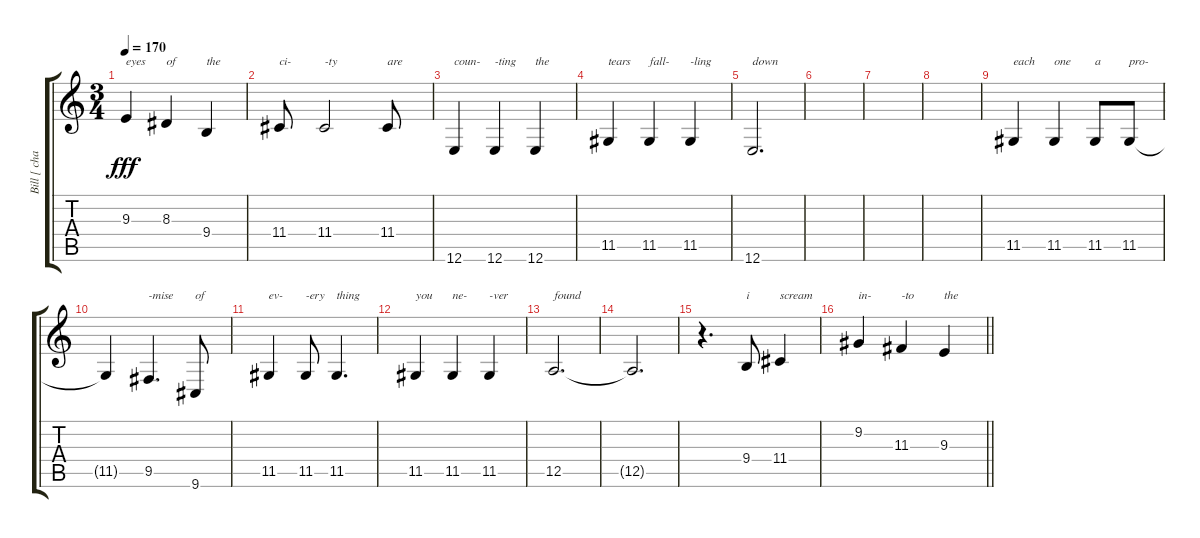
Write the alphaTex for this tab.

\track ("Bill [ chant ]" "Bill [ cha") {instrument oboe}
\staff {score tabs}
\tuning (E4 B3 G3 D3 A2 E2) {hide}
\ts (3 4)
\tempo 170
\clef g2
\ks c
9.3.4{txt "eyes" dy fff} 8.3.4{txt "of"} 9.4.4{txt "the"} |
11.4.8{txt "ci-"} 11.4.2{txt "-ty"} 11.4.8{txt "are"} |
12.6.4{txt "coun-"} 12.6.4{txt "-ting"} 12.6.4{txt "the"} |
11.5.4{txt "tears"} 11.5.4{txt "fall-"} 11.5.4{txt "-ling"} |
12.6.2{d txt "down"} |
|
|
|
11.5.4{txt "each"} 11.5.4{txt "one"} 11.5.8{txt "a"} 11.5.8{txt "pro-"} |
11.5{t}.4 9.5.4{d txt "-mise"} 9.6.8{txt "of"} |
11.5.4{txt "ev-"} 11.5.8{txt "-ery"} 11.5.4{d txt "thing"} |
11.5.4{txt "you"} 11.5.4{txt "ne-"} 11.5.4{txt "-ver"} |
12.5.2{d txt "found"} |
12.5{t}.2{d} |
r.4{d} 9.4.8{txt "i"} 11.4.4{txt "scream"} |
\barLineRight lightlight
9.2.4{txt "in-"} 11.3.4{txt "-to"} 9.3.4{txt "the"}
